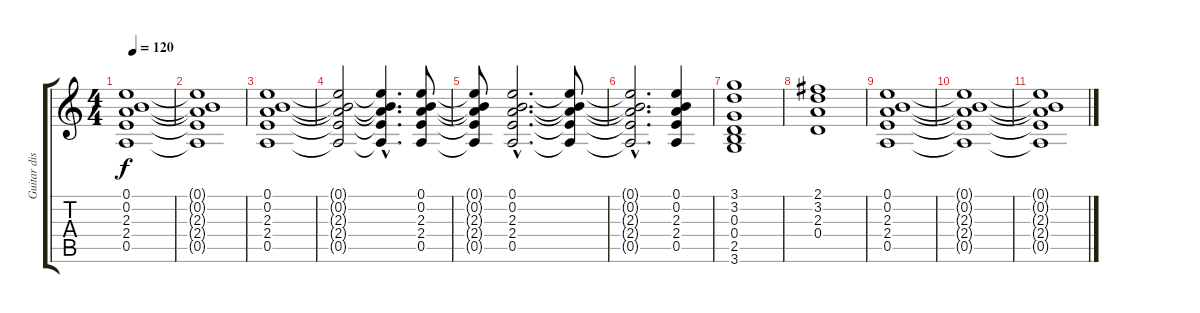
\track ("Guitar dist" "Guitar dis") {instrument distortionguitar}
\staff {score tabs}
\tuning (E4 B3 G3 D3 A2 E2) {hide}
\ts (4 4)
\tempo 120
\clef g2
\ks c
(0.1 0.2 2.3 2.4 0.5).1{dy f} |
(0.1{t} 0.2{t} 2.3{t} 2.4{t} 0.5{t}).1 |
(0.1 0.2 2.3 2.4 0.5).1 |
(0.1{t} 0.2{t} 2.3{t} 2.4{t} 0.5{t}).2 (0.1{hac t} 0.2{hac t} 2.3{hac t} 2.4{hac t} 0.5{hac t}).4{d} (0.1 0.2 2.3 2.4 0.5).8 |
(0.1{t} 0.2{t} 2.3{t} 2.4{t} 0.5{t}).8 (0.1{hac} 0.2{hac} 2.3{hac} 2.4{hac} 0.5{hac}).2{d} (0.1{t} 0.2{t} 2.3{t} 2.4{t} 0.5{t}).8 |
(0.1{hac t} 0.2{hac t} 2.3{hac t} 2.4{hac t} 0.5{hac t}).2{d} (0.1 0.2 2.3 2.4 0.5).4 |
(3.1 3.2 0.3 0.4 2.5 3.6).1 |
(2.1 3.2 2.3 0.4).1 |
(0.1 0.2 2.3 2.4 0.5).1 |
(0.1{t} 0.2{t} 2.3{t} 2.4{t} 0.5{t}).1 |
(0.1{t} 0.2{t} 2.3{t} 2.4{t} 0.5{t}).1
